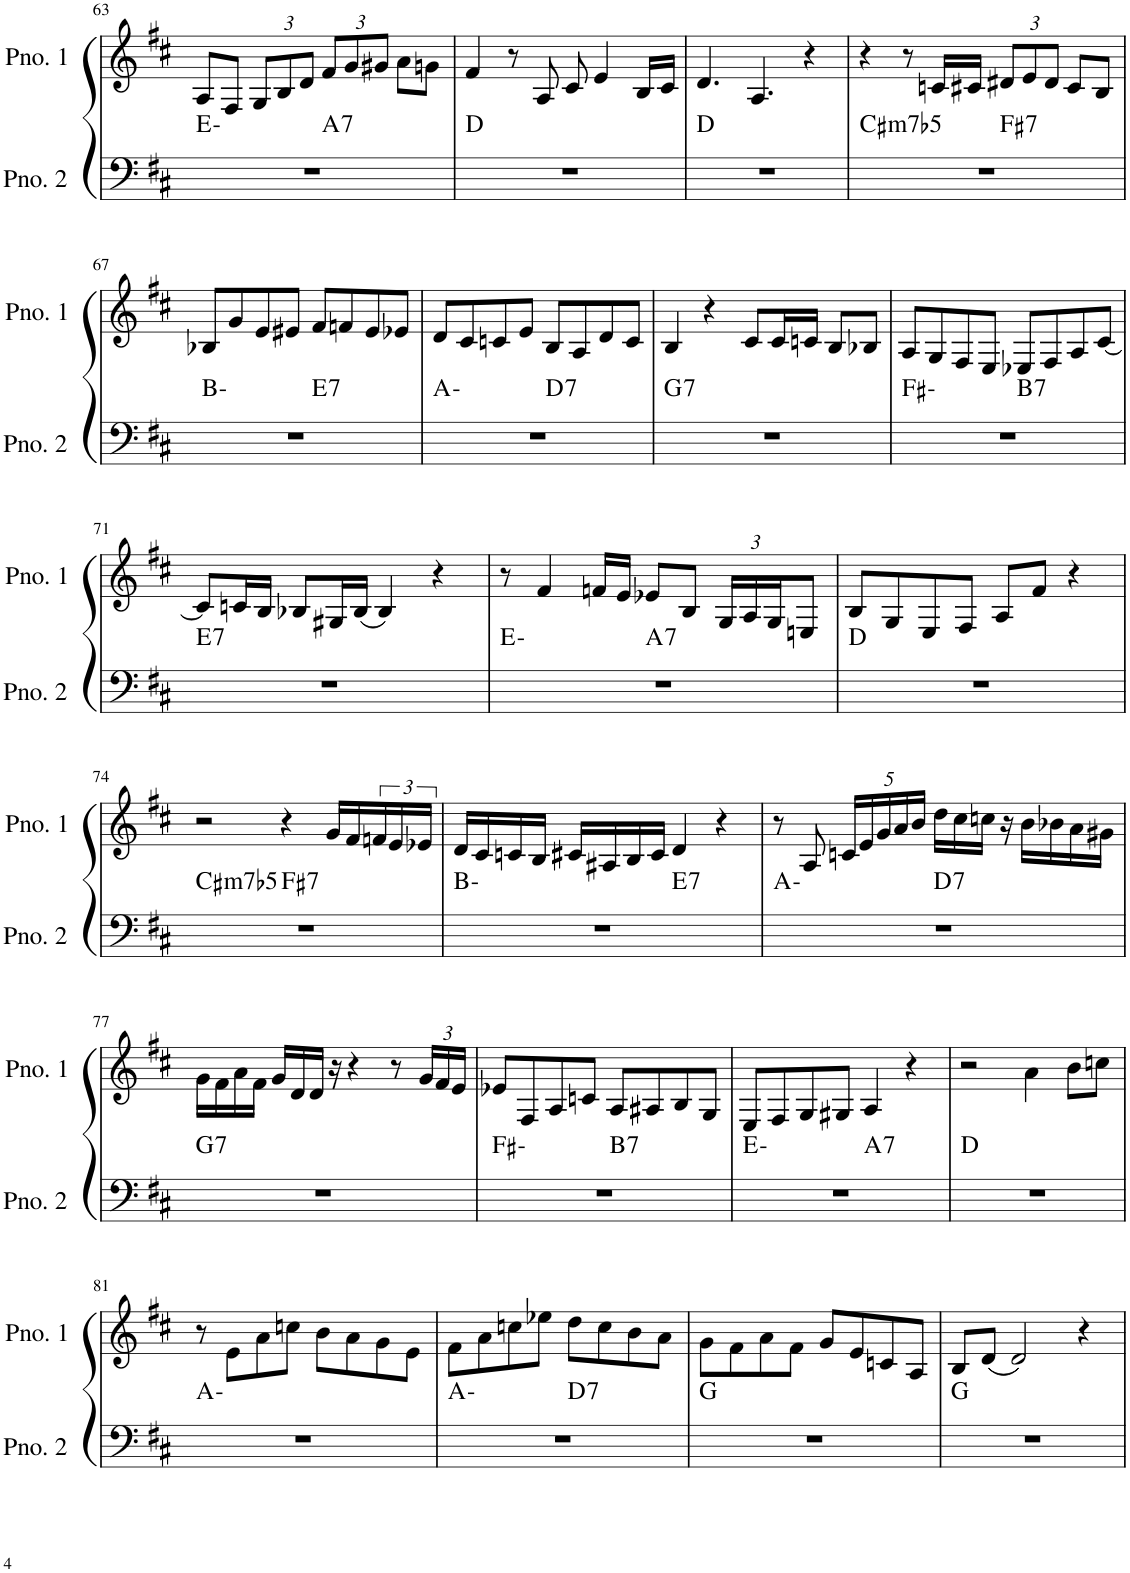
**kern	**harte	**kern
*part2	*part2	*part1
*staff2	*	*staff1
*I"ピアノ 2	*	*I"ピアノ 1
!!LO:PB:g=z
*clefF4	*	*clefG2
*k[f#c#]	*	*k[f#c#]
*M4/4	*	*M4/4
=63	=63	=63
*^	*	*
1r	2ryy	E:min	8A/L
.	.	.	8F#/J
*	*	*	*Xbrackettup
.	.	.	12G/L
.	.	.	12B/
.	.	.	12d/J
!	!	!LO:H:kt=7	!
.	2ryy	A:7	12f#/L
.	.	.	12g/
.	.	.	12g#X/J
.	.	.	8a\L
.	.	.	8gn\J
*v	*v	*	*
=64	=64	=64
1r	D:maj	4f#/
.	.	8r
.	.	8A/
.	.	8c#/
.	.	4e/
.	.	16B/LL
.	.	16c#/JJ
=65	=65	=65
1r	D:maj	4.d/
.	.	4.A/
.	.	4r
=66	=66	=66
!	!LO:H:kt=m7b5	!
*^	*	*
1r	2ryy	C#:hdim7	4r
.	.	.	8r
.	.	.	16cn/LL
.	.	.	16c#X/JJ
!	!	!LO:H:kt=7	!
.	2ryy	F#:7	12d#X/L
.	.	.	12e/
.	.	.	12d#/J
.	.	.	8c#/L
.	.	.	8B/J
!!LO:LB:g=z
=67	=67	=67	=67
1r	2ryy	B:min	8B-X/L
.	.	.	8g/
.	.	.	8e/
.	.	.	8e#X/J
!	!	!LO:H:kt=7	!
.	2ryy	E:7	8f#/L
.	.	.	8fn/
.	.	.	8e#/
.	.	.	8e-X/J
=68	=68	=68	=68
1r	2ryy	A:min	8d/L
.	.	.	8c#/
.	.	.	8cn/
.	.	.	8e/J
!	!	!LO:H:kt=7	!
.	2ryy	D:7	8B/L
.	.	.	8A/
.	.	.	8d/
.	.	.	8c/J
=69	=69	=69	=69
!	!	!LO:H:kt=7	!
*v	*v	*	*
1r	G:7	4B/
.	.	4r
.	.	8c#/L
.	.	16c#/L
.	.	16cn/JJ
.	.	8B/L
.	.	8B-X/J
=70	=70	=70
*^	*	*
1r	2ryy	F#:min	8A/L
.	.	.	8G/
.	.	.	8F#/
.	.	.	8E/J
!	!	!LO:H:kt=7	!
.	2ryy	B:7	8E-X/L
.	.	.	8F#/
.	.	.	8A/
.	.	.	[8c#/J
!!LO:LB:g=z
=71	=71	=71	=71
!	!	!LO:H:kt=7	!
*v	*v	*	*
1r	E:7	8c#/L]
.	.	16cn/L
.	.	16B/JJ
.	.	8B-X/L
.	.	16G#X/L
.	.	(16B-/JJ
.	.	4B-/)
.	.	4r
=72	=72	=72
*^	*	*
1r	2ryy	E:min	8r
.	.	.	4f#/
.	.	.	16fn/LL
.	.	.	16e/JJ
!	!	!LO:H:kt=7	!
.	2ryy	A:7	8e-X/L
.	.	.	8B/J
.	.	.	24G/LL
.	.	.	24A/
.	.	.	24G/J
.	.	.	8En/J
*v	*v	*	*
=73	=73	=73
1r	D:maj	8B/L
.	.	8G/
.	.	8E/
.	.	8F#/J
.	.	8A/L
.	.	8f#/J
.	.	4r
!!LO:LB:g=z
=74	=74	=74
!	!LO:H:kt=m7b5	!
*^	*	*
1r	2ryy	C#:hdim7	2r
!	!	!LO:H:kt=7	!
.	2ryy	F#:7	4r
.	.	.	16g/LL
.	.	.	16f#/
*	*	*	*brackettup
.	.	.	24fn/
.	.	.	24e/
.	.	.	24e-X/JJ
=75	=75	=75	=75
1r	2ryy	B:min	16d/LL
.	.	.	16c#/
.	.	.	16cn/
.	.	.	16B/JJ
.	.	.	16c#X/LL
.	.	.	16A#X/
.	.	.	16B/
.	.	.	16c#/JJ
!	!	!LO:H:kt=7	!
.	2ryy	E:7	4d/
.	.	.	4r
=76	=76	=76	=76
1r	2ryy	A:min	8r
.	.	.	8A/
*	*	*	*Xbrackettup
.	.	.	20cn/LL
.	.	.	20e/
.	.	.	20g/
.	.	.	20a/
.	.	.	20b/JJ
!	!	!LO:H:kt=7	!
.	2ryy	D:7	16dd\LL
.	.	.	16cc#\
.	.	.	16ccn\JJ
.	.	.	16r
.	.	.	16b\LL
.	.	.	16b-X\
.	.	.	16a\
.	.	.	16g#X\JJ
!!LO:LB:g=z
=77	=77	=77	=77
!	!	!LO:H:kt=7	!
*v	*v	*	*
1r	G:7	16g\LL
.	.	16f#\
.	.	16a\
.	.	16f#\JJ
.	.	16g/LL
.	.	16d/
.	.	16d/JJ
.	.	16r
.	.	4r
.	.	8r
.	.	24g/LL
.	.	24f#/
.	.	24e/JJ
=78	=78	=78
*^	*	*
1r	2ryy	F#:min	8e-X/L
.	.	.	8F#/
.	.	.	8A/
.	.	.	8cn/J
!	!	!LO:H:kt=7	!
.	2ryy	B:7	8A/L
.	.	.	8A#X/
.	.	.	8B/
.	.	.	8G/J
=79	=79	=79	=79
1r	2ryy	E:min	8E/L
.	.	.	8F#/
.	.	.	8G/
.	.	.	8G#X/J
!	!	!LO:H:kt=7	!
.	2ryy	A:7	4A/
.	.	.	4r
*v	*v	*	*
=80	=80	=80
1r	D:maj	2r
.	.	4a\
.	.	8b\L
.	.	8ccn\J
!!LO:LB:g=z
=81	=81	=81
1r	A:min	8r
.	.	8e\L
.	.	8a\
.	.	8ccn\J
.	.	8b\L
.	.	8a\
.	.	8g\
.	.	8e\J
=82	=82	=82
*^	*	*
1r	2ryy	A:min	8f#\L
.	.	.	8a\
.	.	.	8ccn\
.	.	.	8ee-X\J
!	!	!LO:H:kt=7	!
.	2ryy	D:7	8dd\L
.	.	.	8cc\
.	.	.	8b\
.	.	.	8a\J
*v	*v	*	*
=83	=83	=83
1r	G:maj	8g\L
.	.	8f#\
.	.	8a\
.	.	8f#\J
.	.	8g/L
.	.	8e/
.	.	8cn/
.	.	8A/J
=84	=84	=84
1r	G:maj	8B/L
.	.	(8d/J
.	.	2d/)
.	.	4r
=	=	=
*-	*-	*-
